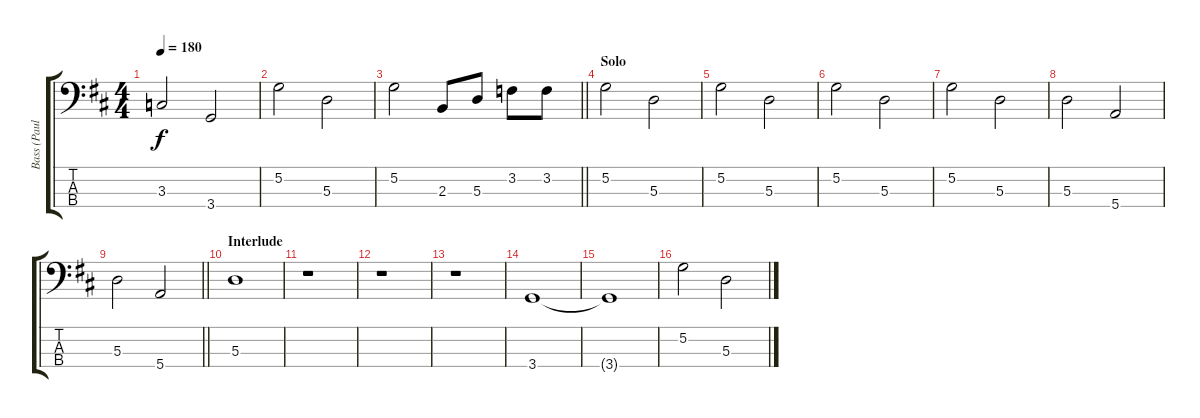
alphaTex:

\track ("Bass (Paul)" "Bass (Paul") {instrument electricbassfinger}
\staff {score tabs}
\tuning (G2 D2 A1 E1) {hide}
\ts (4 4)
\tempo 180
\clef f4
\ks d
3.3.2{dy f} 3.4.2 |
5.2.2 5.3.2 |
\barLineRight lightlight
5.2.2 2.3.8 5.3.8 3.2.8 3.2.8 |
\section ("" "Solo")
5.2.2 5.3.2 |
5.2.2 5.3.2 |
5.2.2 5.3.2 |
5.2.2 5.3.2 |
5.3.2 5.4.2 |
\barLineRight lightlight
5.3.2 5.4.2 |
\section ("" "Interlude")
5.3.1 |
r.1 |
r.1 |
r.1 |
3.4.1 |
3.4{t}.1 |
5.2.2 5.3.2
